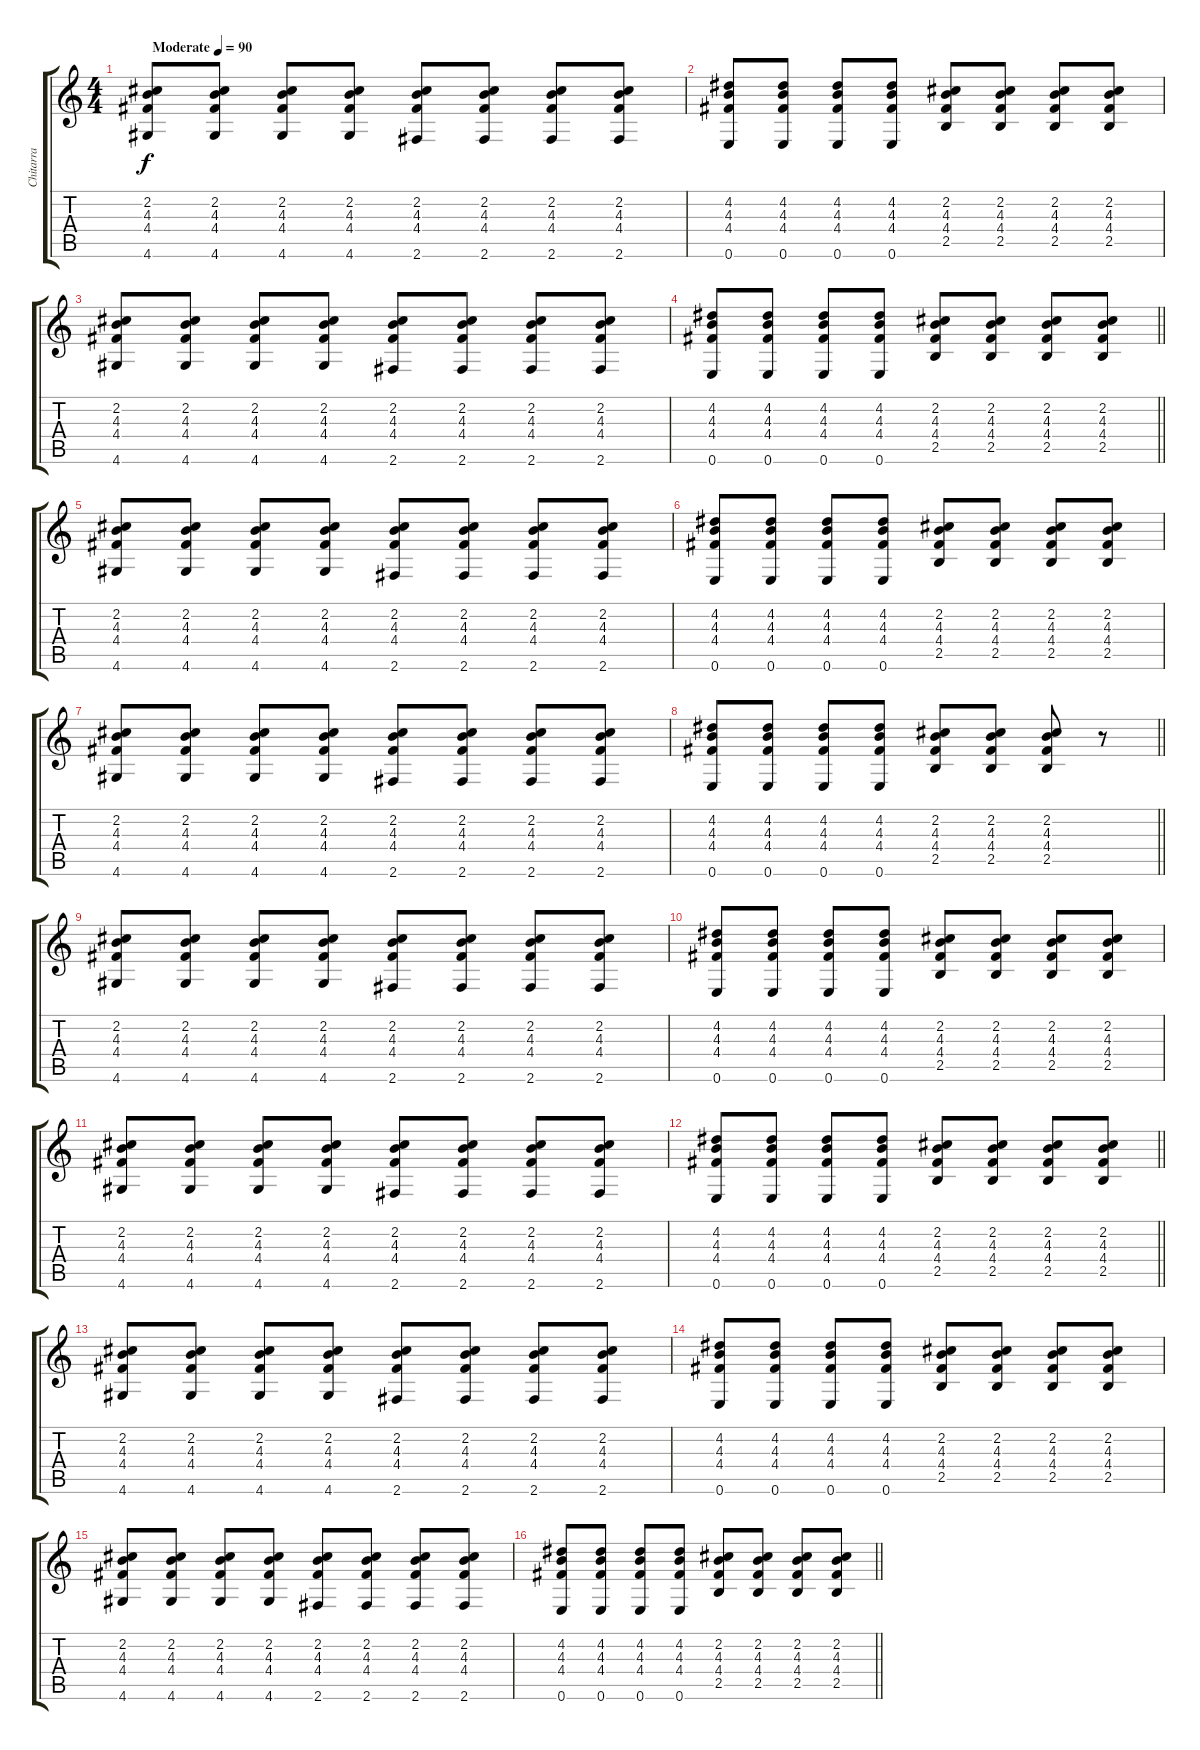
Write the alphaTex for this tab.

\track ("Chitarra" "Chitarra") {instrument electricguitarmuted}
\staff {score tabs}
\tuning (E4 B3 G3 D3 A2 E2) {hide}
\ts (4 4)
\tempo (90 "Moderate")
\clef g2
\ks c
(2.2 4.3 4.4 4.6).8{dy f instrument electricguitarmuted} (2.2 4.3 4.4 4.6).8 (2.2 4.3 4.4 4.6).8 (2.2 4.3 4.4 4.6).8 (2.2 4.3 4.4 2.6).8 (2.2 4.3 4.4 2.6).8 (2.2 4.3 4.4 2.6).8 (2.2 4.3 4.4 2.6).8 |
(4.2 4.3 4.4 0.6).8 (4.2 4.3 4.4 0.6).8 (4.2 4.3 4.4 0.6).8 (4.2 4.3 4.4 0.6).8 (2.2 4.3 4.4 2.5).8 (2.2 4.3 4.4 2.5).8 (2.2 4.3 4.4 2.5).8 (2.2 4.3 4.4 2.5).8 |
(2.2 4.3 4.4 4.6).8 (2.2 4.3 4.4 4.6).8 (2.2 4.3 4.4 4.6).8 (2.2 4.3 4.4 4.6).8 (2.2 4.3 4.4 2.6).8 (2.2 4.3 4.4 2.6).8 (2.2 4.3 4.4 2.6).8 (2.2 4.3 4.4 2.6).8 |
\barLineRight lightlight
(4.2 4.3 4.4 0.6).8 (4.2 4.3 4.4 0.6).8 (4.2 4.3 4.4 0.6).8 (4.2 4.3 4.4 0.6).8 (2.2 4.3 4.4 2.5).8 (2.2 4.3 4.4 2.5).8 (2.2 4.3 4.4 2.5).8 (2.2 4.3 4.4 2.5).8 |
(2.2 4.3 4.4 4.6).8 (2.2 4.3 4.4 4.6).8 (2.2 4.3 4.4 4.6).8 (2.2 4.3 4.4 4.6).8 (2.2 4.3 4.4 2.6).8 (2.2 4.3 4.4 2.6).8 (2.2 4.3 4.4 2.6).8 (2.2 4.3 4.4 2.6).8 |
(4.2 4.3 4.4 0.6).8 (4.2 4.3 4.4 0.6).8 (4.2 4.3 4.4 0.6).8 (4.2 4.3 4.4 0.6).8 (2.2 4.3 4.4 2.5).8 (2.2 4.3 4.4 2.5).8 (2.2 4.3 4.4 2.5).8 (2.2 4.3 4.4 2.5).8 |
(2.2 4.3 4.4 4.6).8 (2.2 4.3 4.4 4.6).8 (2.2 4.3 4.4 4.6).8 (2.2 4.3 4.4 4.6).8 (2.2 4.3 4.4 2.6).8 (2.2 4.3 4.4 2.6).8 (2.2 4.3 4.4 2.6).8 (2.2 4.3 4.4 2.6).8 |
\barLineRight lightlight
(4.2 4.3 4.4 0.6).8 (4.2 4.3 4.4 0.6).8 (4.2 4.3 4.4 0.6).8 (4.2 4.3 4.4 0.6).8 (2.2 4.3 4.4 2.5).8 (2.2 4.3 4.4 2.5).8 (2.2 4.3 4.4 2.5).8 r.8 |
(2.2 4.3 4.4 4.6).8 (2.2 4.3 4.4 4.6).8 (2.2 4.3 4.4 4.6).8 (2.2 4.3 4.4 4.6).8 (2.2 4.3 4.4 2.6).8 (2.2 4.3 4.4 2.6).8 (2.2 4.3 4.4 2.6).8 (2.2 4.3 4.4 2.6).8 |
(4.2 4.3 4.4 0.6).8 (4.2 4.3 4.4 0.6).8 (4.2 4.3 4.4 0.6).8 (4.2 4.3 4.4 0.6).8 (2.2 4.3 4.4 2.5).8 (2.2 4.3 4.4 2.5).8 (2.2 4.3 4.4 2.5).8 (2.2 4.3 4.4 2.5).8 |
(2.2 4.3 4.4 4.6).8 (2.2 4.3 4.4 4.6).8 (2.2 4.3 4.4 4.6).8 (2.2 4.3 4.4 4.6).8 (2.2 4.3 4.4 2.6).8 (2.2 4.3 4.4 2.6).8 (2.2 4.3 4.4 2.6).8 (2.2 4.3 4.4 2.6).8 |
\barLineRight lightlight
(4.2 4.3 4.4 0.6).8 (4.2 4.3 4.4 0.6).8 (4.2 4.3 4.4 0.6).8 (4.2 4.3 4.4 0.6).8 (2.2 4.3 4.4 2.5).8 (2.2 4.3 4.4 2.5).8 (2.2 4.3 4.4 2.5).8 (2.2 4.3 4.4 2.5).8 |
(2.2 4.3 4.4 4.6).8 (2.2 4.3 4.4 4.6).8 (2.2 4.3 4.4 4.6).8 (2.2 4.3 4.4 4.6).8 (2.2 4.3 4.4 2.6).8 (2.2 4.3 4.4 2.6).8 (2.2 4.3 4.4 2.6).8 (2.2 4.3 4.4 2.6).8 |
(4.2 4.3 4.4 0.6).8 (4.2 4.3 4.4 0.6).8 (4.2 4.3 4.4 0.6).8 (4.2 4.3 4.4 0.6).8 (2.2 4.3 4.4 2.5).8 (2.2 4.3 4.4 2.5).8 (2.2 4.3 4.4 2.5).8 (2.2 4.3 4.4 2.5).8 |
(2.2 4.3 4.4 4.6).8 (2.2 4.3 4.4 4.6).8 (2.2 4.3 4.4 4.6).8 (2.2 4.3 4.4 4.6).8 (2.2 4.3 4.4 2.6).8 (2.2 4.3 4.4 2.6).8 (2.2 4.3 4.4 2.6).8 (2.2 4.3 4.4 2.6).8 |
\barLineRight lightlight
(4.2 4.3 4.4 0.6).8 (4.2 4.3 4.4 0.6).8 (4.2 4.3 4.4 0.6).8 (4.2 4.3 4.4 0.6).8 (2.2 4.3 4.4 2.5).8 (2.2 4.3 4.4 2.5).8 (2.2 4.3 4.4 2.5).8 (2.2 4.3 4.4 2.5).8
